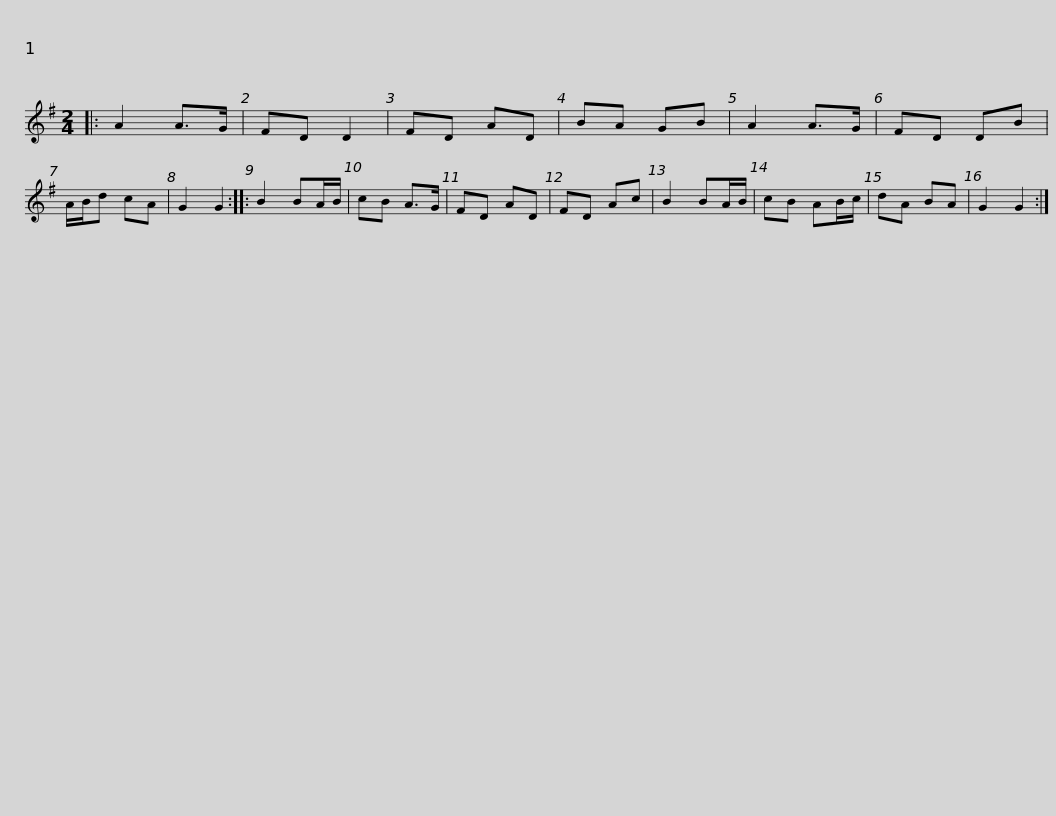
X:1
L:1/8
M:2/4
I:linebreak $
K:G
V:1 treble
V:1
|: A2 A>G | FD D2 | FD AD | BA GB | A2 A>G | %5
 FD DB | A/B/d cA | G2 G2 :: B2 BA/B/ | cB A>G |$ %10
 FD AD | FD Ac | B2 BA/B/ | cB AB/c/ | dA BA | %15
 G2 G2 :| %16
